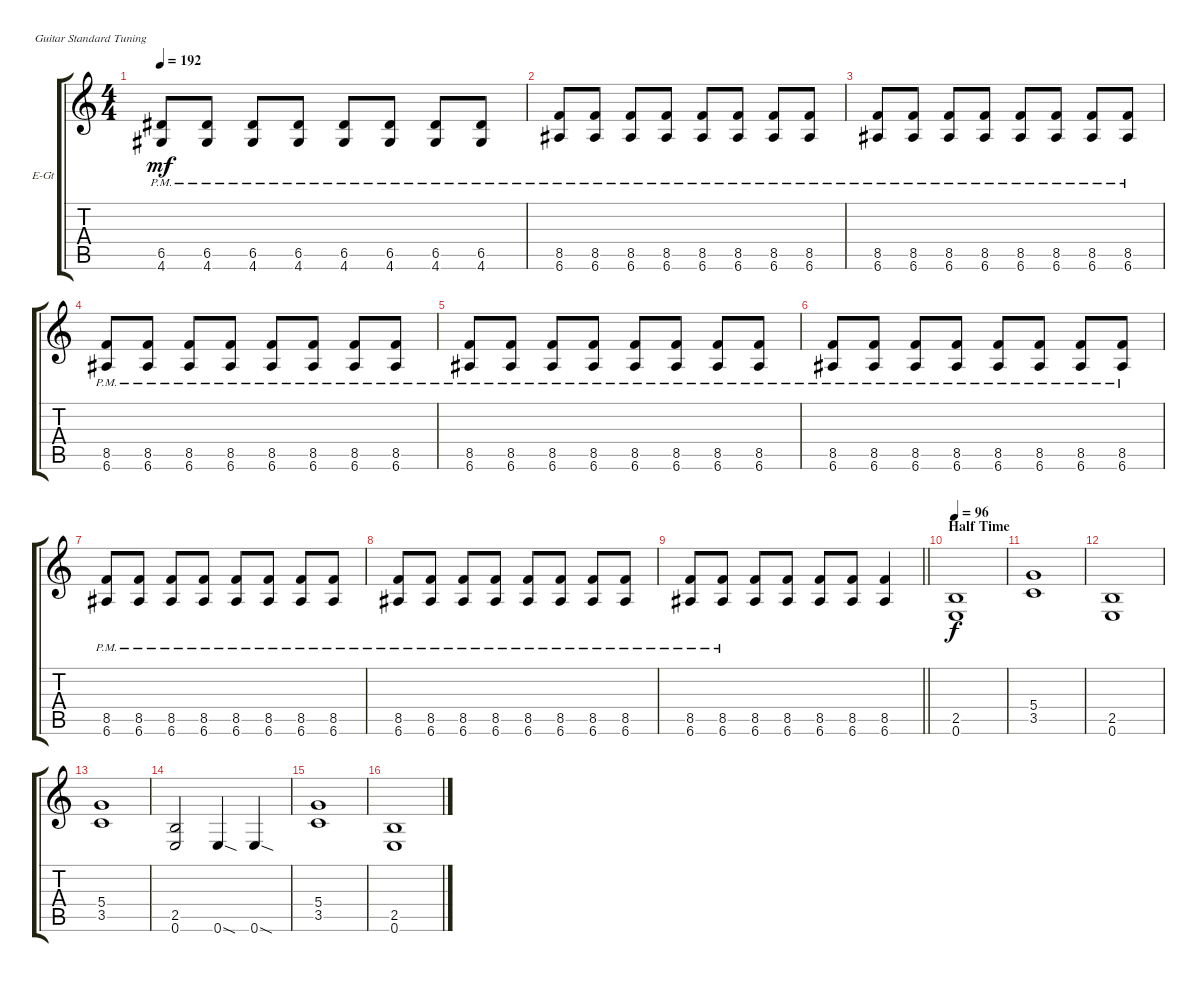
\bracketExtendMode groupsimilarinstruments
\firstSystemTrackNameOrientation horizontal
\otherSystemsTrackNameOrientation horizontal
\track ("James Hetfield" "E-Gt") {instrument distortionguitar}
\staff {score tabs}
\tuning (E4 B3 G3 D3 A2 E2)
\ts (4 4)
\tempo 192
\clef g2
\ks c
(6.5{pm} 4.6{pm}).8{dy mf} (6.5{pm} 4.6{pm}).8 (6.5{pm} 4.6{pm}).8 (6.5{pm} 4.6{pm}).8 (6.5{pm} 4.6{pm}).8 (6.5{pm} 4.6{pm}).8 (6.5{pm} 4.6{pm}).8 (6.5{pm} 4.6{pm}).8 |
(8.5{pm} 6.6{pm}).8 (8.5{pm} 6.6{pm}).8 (8.5{pm} 6.6{pm}).8 (8.5{pm} 6.6{pm}).8 (8.5{pm} 6.6{pm}).8 (8.5{pm} 6.6{pm}).8 (8.5{pm} 6.6{pm}).8 (8.5{pm} 6.6{pm}).8 |
(8.5{pm} 6.6{pm}).8 (8.5{pm} 6.6{pm}).8 (8.5{pm} 6.6{pm}).8 (8.5{pm} 6.6{pm}).8 (8.5{pm} 6.6{pm}).8 (8.5{pm} 6.6{pm}).8 (8.5{pm} 6.6{pm}).8 (8.5{pm} 6.6{pm}).8 |
(8.5{pm} 6.6{pm}).8 (8.5{pm} 6.6{pm}).8 (8.5{pm} 6.6{pm}).8 (8.5{pm} 6.6{pm}).8 (8.5{pm} 6.6{pm}).8 (8.5{pm} 6.6{pm}).8 (8.5{pm} 6.6{pm}).8 (8.5{pm} 6.6{pm}).8 |
(8.5{pm} 6.6{pm}).8 (8.5{pm} 6.6{pm}).8 (8.5{pm} 6.6{pm}).8 (8.5{pm} 6.6{pm}).8 (8.5{pm} 6.6{pm}).8 (8.5{pm} 6.6{pm}).8 (8.5{pm} 6.6{pm}).8 (8.5{pm} 6.6{pm}).8 |
(8.5{pm} 6.6{pm}).8 (8.5{pm} 6.6{pm}).8 (8.5{pm} 6.6{pm}).8 (8.5{pm} 6.6{pm}).8 (8.5{pm} 6.6{pm}).8 (8.5{pm} 6.6{pm}).8 (8.5{pm} 6.6{pm}).8 (8.5{pm} 6.6{pm}).8 |
(8.5{pm} 6.6{pm}).8 (8.5{pm} 6.6{pm}).8 (8.5{pm} 6.6{pm}).8 (8.5{pm} 6.6{pm}).8 (8.5{pm} 6.6{pm}).8 (8.5{pm} 6.6{pm}).8 (8.5{pm} 6.6{pm}).8 (8.5{pm} 6.6{pm}).8 |
(8.5{pm} 6.6{pm}).8 (8.5{pm} 6.6{pm}).8 (8.5{pm} 6.6{pm}).8 (8.5{pm} 6.6{pm}).8 (8.5{pm} 6.6{pm}).8 (8.5{pm} 6.6{pm}).8 (8.5{pm} 6.6{pm}).8 (8.5{pm} 6.6{pm}).8 |
\barLineRight lightlight
(8.5{pm} 6.6{pm}).8 (8.5{pm} 6.6{pm}).8 (8.5 6.6).8 (8.5 6.6).8 (8.5 6.6).8 (8.5 6.6).8 (8.5 6.6).4 |
\section ("" "Half Time")
\tempo 96
(2.5 0.6).1{dy f} |
(5.4 3.5).1 |
(2.5 0.6).1 |
(5.4 3.5).1 |
(2.5 0.6).2 0.6{sod}.4 0.6{sod}.4 |
(5.4 3.5).1 |
(2.5 0.6).1
